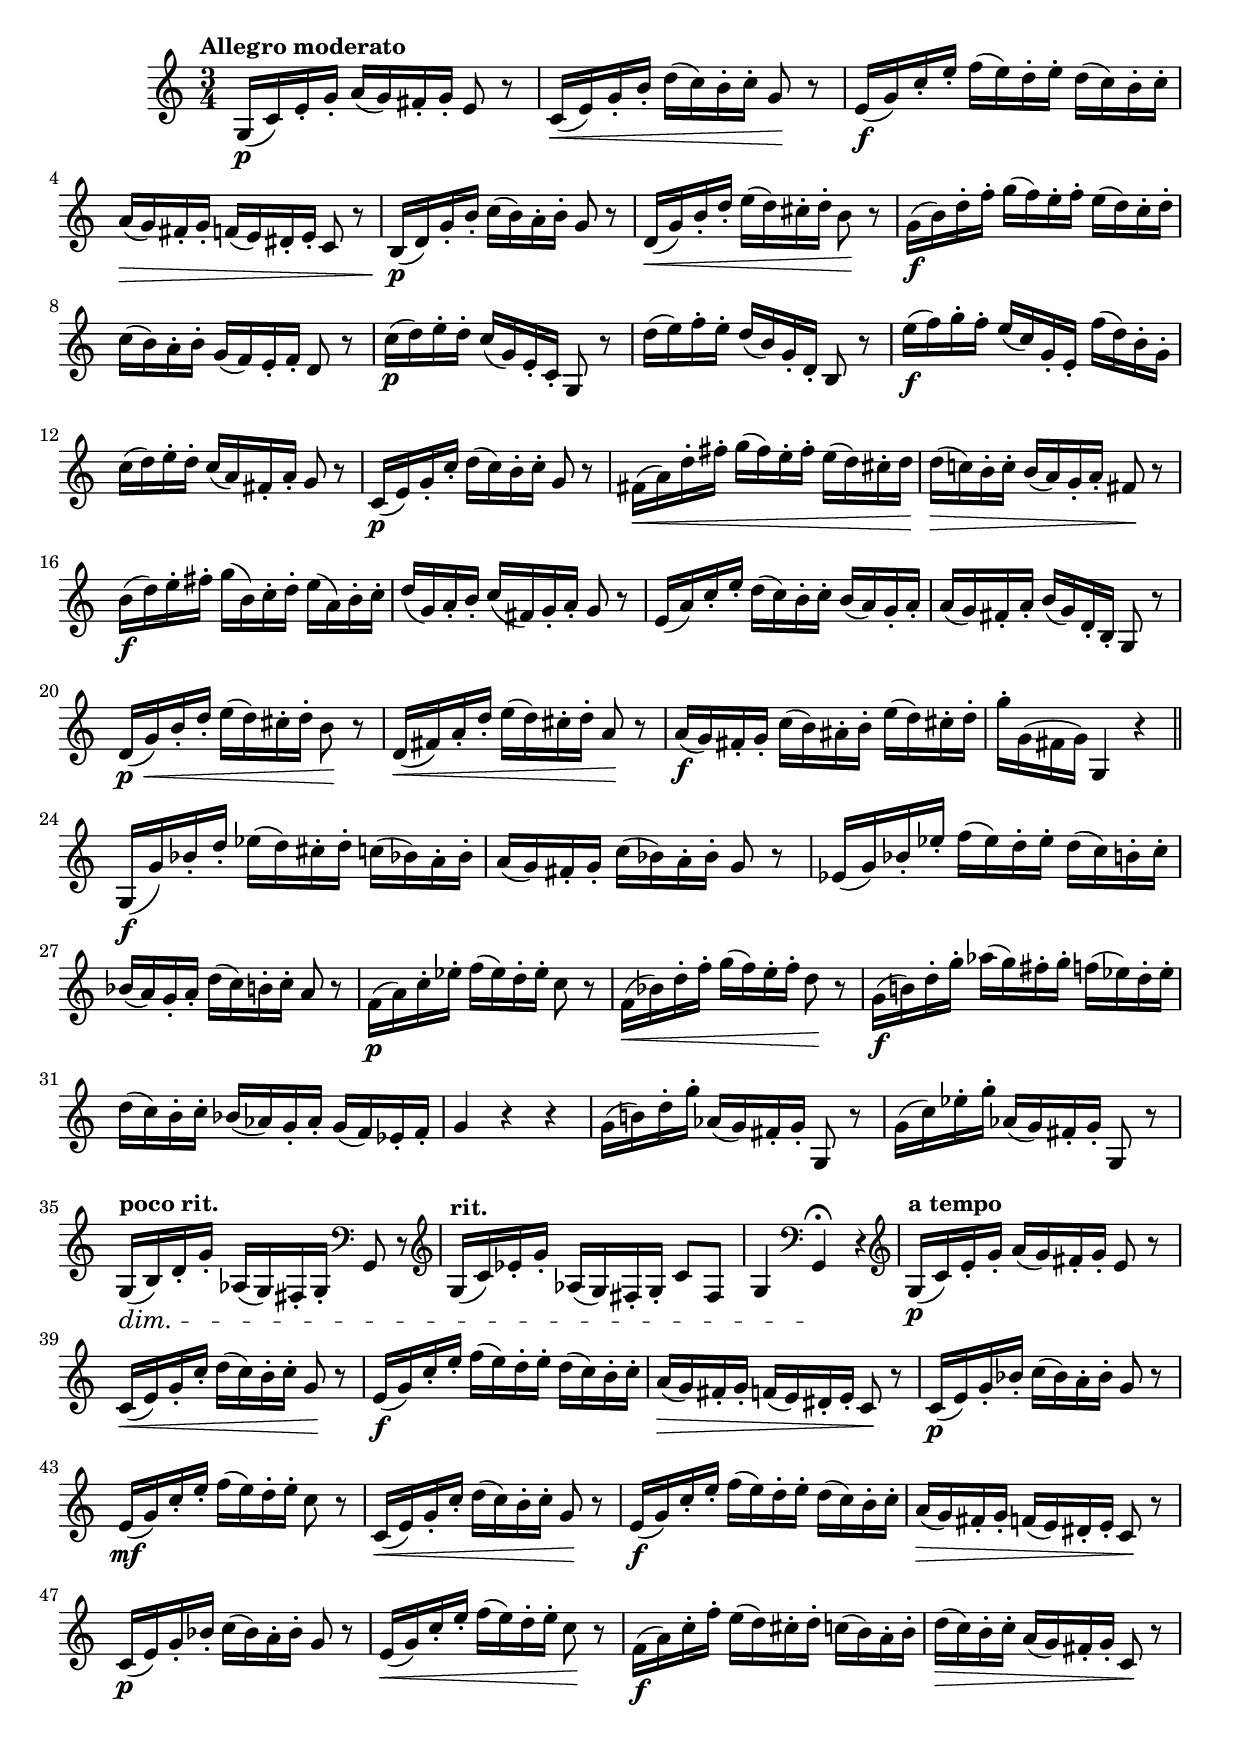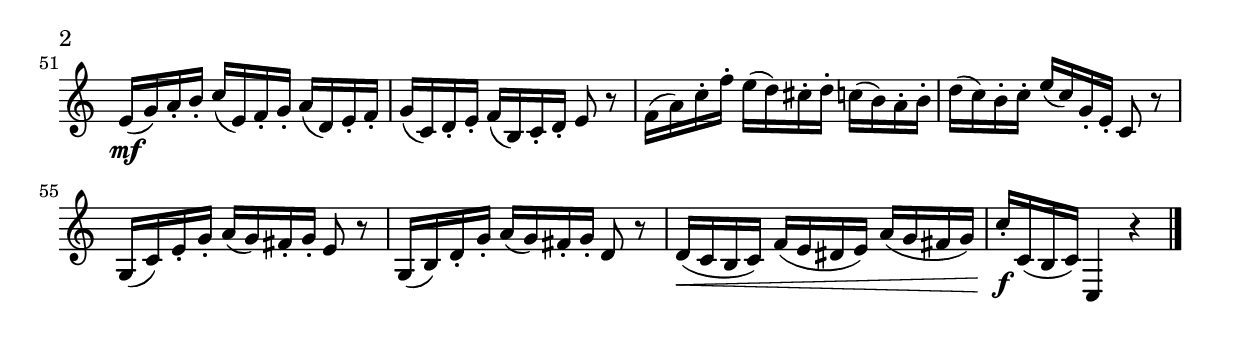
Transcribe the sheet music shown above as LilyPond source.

\version "2.22.0"

\include "settings.ily"

\relative {
  \language "english"

  \transposition f

  \tempo "Allegro moderato"

  \key c \major
  \time 3/4

  g16( \p c) e-. g-. a( g) f-sharp-. g-. e8 r |
  c16( \< e) g-. b-. d( c) b-. c-. g8 \! r |
  e16( \f g) c-. e-. f( e) d-. e-. d( c) b-. c-. |
  a16( \> g) f-sharp-. g-. f( e) d-sharp-. e-. c8 r |
  b16( \p d) g-. b-. c( b) a-. b-. g8 r |
  d16( \< g) b-. d-. e( d) c-sharp-. d-. b8 \! r |
  g16( \f b) d-. f-. g( f) e-. f-. e( d) c-. d-. |
  c16( b) a-. b-. g( f) e-. f-. d8 r |
  c'16( \p d) e-. d-. c( g) e-. c-. g8 r |
  d''16( e) f-. e-. d( b) g-. d-. b8 r |
  e'16( \f f) g-. f-. e( c) g-. e-. f'( d) b-. g-. |
  c16( d) e-. d-. c( a) f-sharp-. a-. g8 r |
  c,16( \p e) g-. c-. d( c) b-. c-. g8 r |
  f-sharp16( \< a) d-. f-sharp-. g( f-sharp) e-. f-sharp-. e( d) c-sharp-. d |
  d16( \> c-natural!) b-. c-. b( a) g-. a-. f-sharp8 \! r |
  b16( \f d) e-. f-sharp-. g( b,) c-. d-. e( a,) b-. c-. |
  d16( g,) a-. b-. c( f-sharp,) g-. a-.
    g8 % The 1st edition has b here.
    r |
  e16( a) c-. e-. d( c) b-. c-. b( a) g-. a-. |
  a16( g) f-sharp-. a-. b( g) d-. b-. g8 r |
  d'16( \p \< g) b-. d-. e( d) c-sharp-. d-. b8 \! r |
  d,16( \< f-sharp) a-. d-. e( d) c-sharp-. d-. a8 \! r |
  a16( \f g) f-sharp-. g-. c( b) a-sharp-. b-. e( d) c-sharp-. d-. |
  g16-. g,( f-sharp g) g,4 r | \bar "||"

  g16( \f g') b-flat-. d-. e-flat( d) c-sharp-. d-. c( b-flat!) a-. b-flat-. |
  a16( g) f-sharp-. g-. c( b-flat) a-. b-flat-. g8 r |
  e-flat16( g) b-flat-. e-flat-. f( e-flat) d-. e-flat-. d( c) b-. c-. |
  b-flat16( a) g-. a-. d( c) b-. c-. a8 r |
  f16( \p a) c-. e-flat-. f( e-flat) d-. e-flat-. c8 r |
  f,16( \< b-flat) d-. f-. g( f) e-. f-. d8 \! r |
  g,16( \f b-natural!) d-. g-. a-flat( g) f-sharp-. g-. f( e-flat) d-. e-flat-. |
  d16( c) b-. c -.b-flat( a-flat) g-. a-flat-. g( f) e-flat-. f-. |
  g4 r r |
  g16( b-natural!) d-. g-. a-flat,( g) f-sharp-. g-. g,8 r |
  g'16( c) e-flat-. g-. a-flat,( g) f-sharp-. g-. g,8 r |
  \tempo "poco rit."
  g16( \dim b) d-. g-. \tweak NoteColumn.X-offset #1 a-flat,( g) f-sharp-. g-. \clef \bass-clef-name g,8 r |
  \tempo "rit."
  \clef "treble" g'16( c) e-flat-. g-. \tweak NoteColumn.X-offset #1 a-flat,( g) f-sharp-. g-. c8 f-sharp, |
  g4 \clef \bass-clef-name g,4\fermata \! r |

  \tempo "a tempo"
  \clef "treble" g'16( \p c) e-. g-. a( g) f-sharp-. g-. e8 r |
  c16( \< e) g-. c-. d( c) b-. c-. g8 \! r |
  e16( \f g) c-. e-. f( e) d-. e-. d( c) b-. c-. |
  a16( \> g) f-sharp-. g-. f( e) d-sharp-. e-. c8 \! r |
  c16( \p e) g-. b-flat-. c( b-flat) a-. b-flat-. g8 r |
  e16( \mf g) c-. e-. f( e) d-. e-. c8 r |

  % These measures are not in the 1st edition.
  c,16( \< e) g-. c-. d( c) b-. c-. g8 \! r |
  e16( \f g) c-. e-. f( e) d-. e-. d( c) b-. c-. |
  a16( \> g) f-sharp-. g-. f( e) d-sharp-. e-. c8 \! r |
  c16( \p e) g-. b-flat-. c( b-flat) a-. b-flat-. g8 r |
  e16( \< g) c-. e-. f( e) d-. e-. c8 \! r |

  f,16( \f a) c-. f-. e( d) c-sharp-. d-. c( b) a-. b-. |
  d16( \> c) b-. c-. a( g) f-sharp-. g-. c,8 \! r |
  e16( \mf g) a-. b-. c( e,) f-. g-. a( d,) e-. f-. |
  g16( c,) d-. e-. f( b,) c-. d-. e8 r |
  f16( a)
    c-. % The 1st edition has d here.
    f-. e( d) c-sharp-. d-. c( b) a-. b-. |
  d16( c) b-. c-. e( c) g-. e-. c8 r |
  g16( c) e-. g-. a( g) f-sharp-. g-. e8 r |
  g,16( b) d-.
    g-. % The 1st edition has f here.
    a( g) f-sharp-. g-. d8 r |
  d16( \< c b c) f( e d-sharp e) a( g f-sharp g) |
  c-. \f c,( b c) c,4 r | \bar "|."
}
